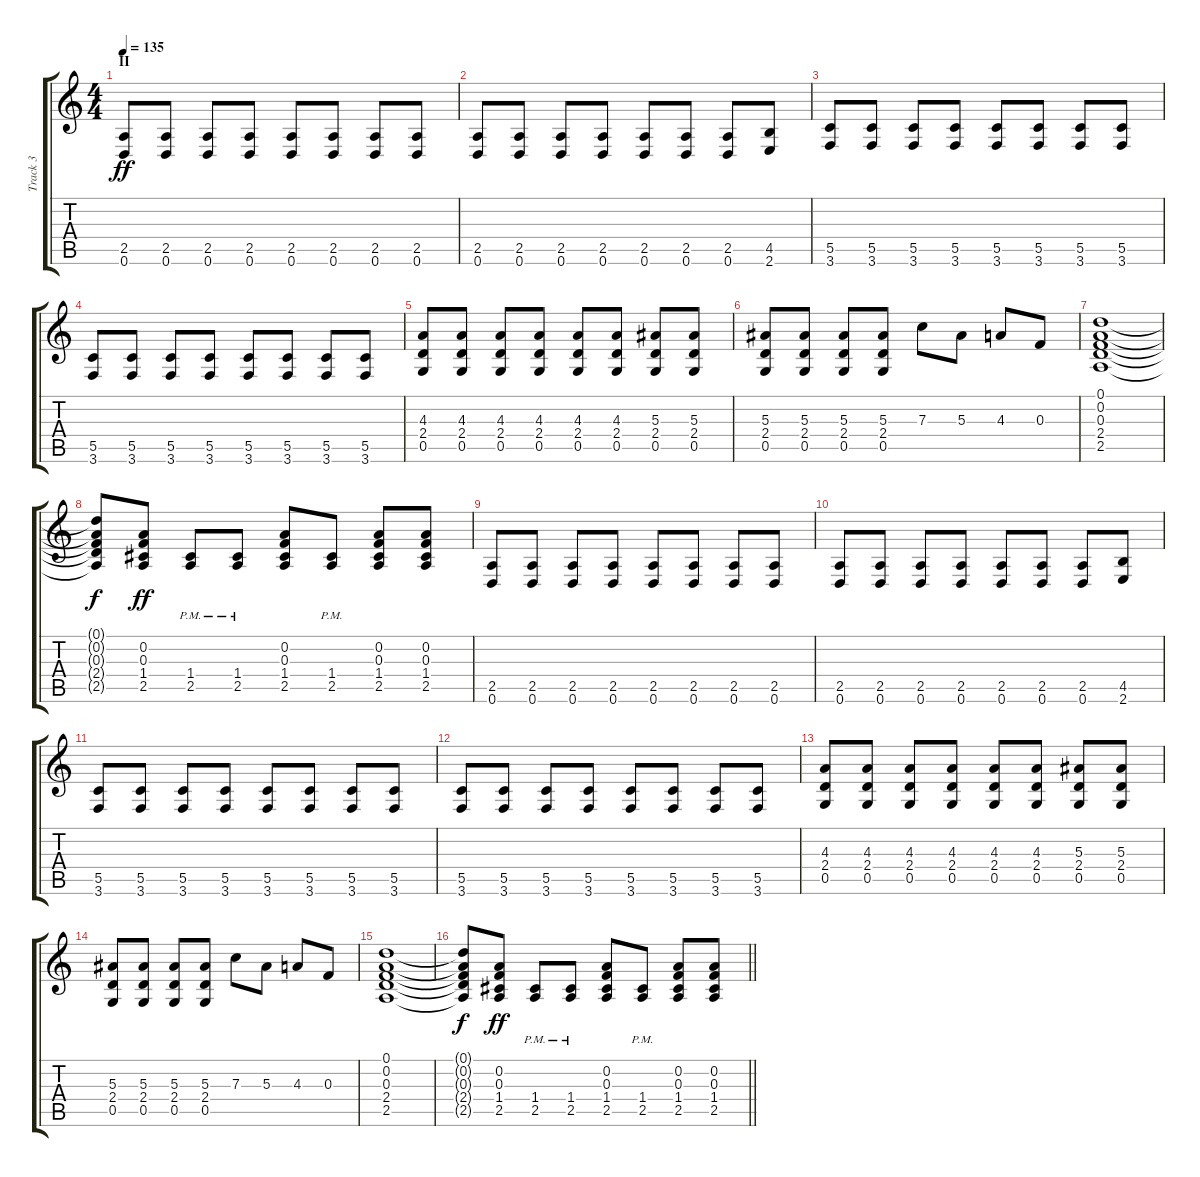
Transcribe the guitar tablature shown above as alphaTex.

\track ("Track 3" "Track 3") {instrument distortionguitar}
\staff {score tabs}
\tuning (D4 A3 F3 C3 G2 D2) {hide}
\ts (4 4)
\section ("" "II")
\tempo 135
\clef g2
\ks c
(2.5 0.6).8{dy ff} (2.5 0.6).8 (2.5 0.6).8 (2.5 0.6).8 (2.5 0.6).8 (2.5 0.6).8 (2.5 0.6).8 (2.5 0.6).8 |
(2.5 0.6).8 (2.5 0.6).8 (2.5 0.6).8 (2.5 0.6).8 (2.5 0.6).8 (2.5 0.6).8 (2.5 0.6).8 (4.5 2.6).8 |
(5.5 3.6).8 (5.5 3.6).8 (5.5 3.6).8 (5.5 3.6).8 (5.5 3.6).8 (5.5 3.6).8 (5.5 3.6).8 (5.5 3.6).8 |
(5.5 3.6).8 (5.5 3.6).8 (5.5 3.6).8 (5.5 3.6).8 (5.5 3.6).8 (5.5 3.6).8 (5.5 3.6).8 (5.5 3.6).8 |
(4.3 2.4 0.5).8 (4.3 2.4 0.5).8 (4.3 2.4 0.5).8 (4.3 2.4 0.5).8 (4.3 2.4 0.5).8 (4.3 2.4 0.5).8 (5.3 2.4 0.5).8 (5.3 2.4 0.5).8 |
(5.3 2.4 0.5).8 (5.3 2.4 0.5).8 (5.3 2.4 0.5).8 (5.3 2.4 0.5).8 7.3.8 5.3.8 4.3.8 0.3.8 |
(0.1 0.2 0.3 2.4 2.5).1 |
(0.1{t} 0.2{t} 0.3{t} 2.4{t} 2.5{t}).8{dy f} (0.2 0.3 1.4 2.5).8{dy ff} (1.4{pm} 2.5{pm}).8 (1.4{pm} 2.5{pm}).8 (0.2 0.3 1.4 2.5).8 (1.4{pm} 2.5{pm}).8 (0.2 0.3 1.4 2.5).8 (0.2 0.3 1.4 2.5).8 |
(2.5 0.6).8 (2.5 0.6).8 (2.5 0.6).8 (2.5 0.6).8 (2.5 0.6).8 (2.5 0.6).8 (2.5 0.6).8 (2.5 0.6).8 |
(2.5 0.6).8 (2.5 0.6).8 (2.5 0.6).8 (2.5 0.6).8 (2.5 0.6).8 (2.5 0.6).8 (2.5 0.6).8 (4.5 2.6).8 |
(5.5 3.6).8 (5.5 3.6).8 (5.5 3.6).8 (5.5 3.6).8 (5.5 3.6).8 (5.5 3.6).8 (5.5 3.6).8 (5.5 3.6).8 |
(5.5 3.6).8 (5.5 3.6).8 (5.5 3.6).8 (5.5 3.6).8 (5.5 3.6).8 (5.5 3.6).8 (5.5 3.6).8 (5.5 3.6).8 |
(4.3 2.4 0.5).8 (4.3 2.4 0.5).8 (4.3 2.4 0.5).8 (4.3 2.4 0.5).8 (4.3 2.4 0.5).8 (4.3 2.4 0.5).8 (5.3 2.4 0.5).8 (5.3 2.4 0.5).8 |
(5.3 2.4 0.5).8 (5.3 2.4 0.5).8 (5.3 2.4 0.5).8 (5.3 2.4 0.5).8 7.3.8 5.3.8 4.3.8 0.3.8 |
(0.1 0.2 0.3 2.4 2.5).1 |
\barLineRight lightlight
(0.1{t} 0.2{t} 0.3{t} 2.4{t} 2.5{t}).8{dy f} (0.2 0.3 1.4 2.5).8{dy ff} (1.4{pm} 2.5{pm}).8 (1.4{pm} 2.5{pm}).8 (0.2 0.3 1.4 2.5).8 (1.4{pm} 2.5{pm}).8 (0.2 0.3 1.4 2.5).8 (0.2 0.3 1.4 2.5).8
